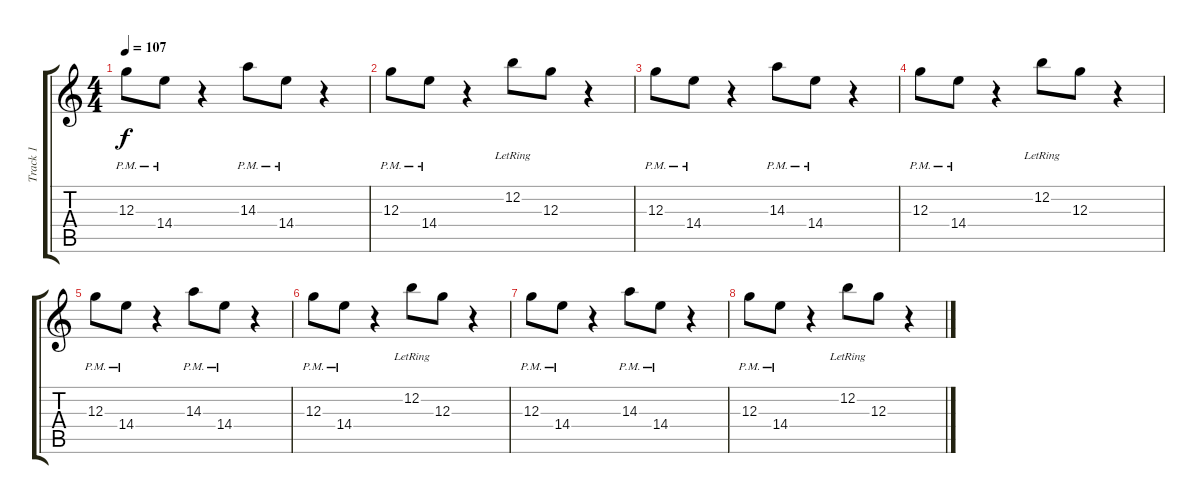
\track ("Track 1" "Track 1") {instrument electricguitarclean}
\staff {score tabs}
\tuning (E4 B3 G3 D3 A2 E2) {hide}
\ts (4 4)
\tempo 107
\clef g2
\ks c
12.3{pm}.8{dy f} 14.4{pm}.8 r.4 14.3{pm}.8 14.4{pm}.8 r.4 |
12.3{pm}.8 14.4{pm}.8 r.4 12.2{lr}.8 12.3.8 r.4 |
12.3{pm}.8 14.4{pm}.8 r.4 14.3{pm}.8 14.4{pm}.8 r.4 |
12.3{pm}.8 14.4{pm}.8 r.4 12.2{lr}.8 12.3.8 r.4 |
12.3{pm}.8 14.4{pm}.8 r.4 14.3{pm}.8 14.4{pm}.8 r.4 |
12.3{pm}.8 14.4{pm}.8 r.4 12.2{lr}.8 12.3.8 r.4 |
12.3{pm}.8 14.4{pm}.8 r.4 14.3{pm}.8 14.4{pm}.8 r.4 |
12.3{pm}.8 14.4{pm}.8 r.4 12.2{lr}.8 12.3.8 r.4
